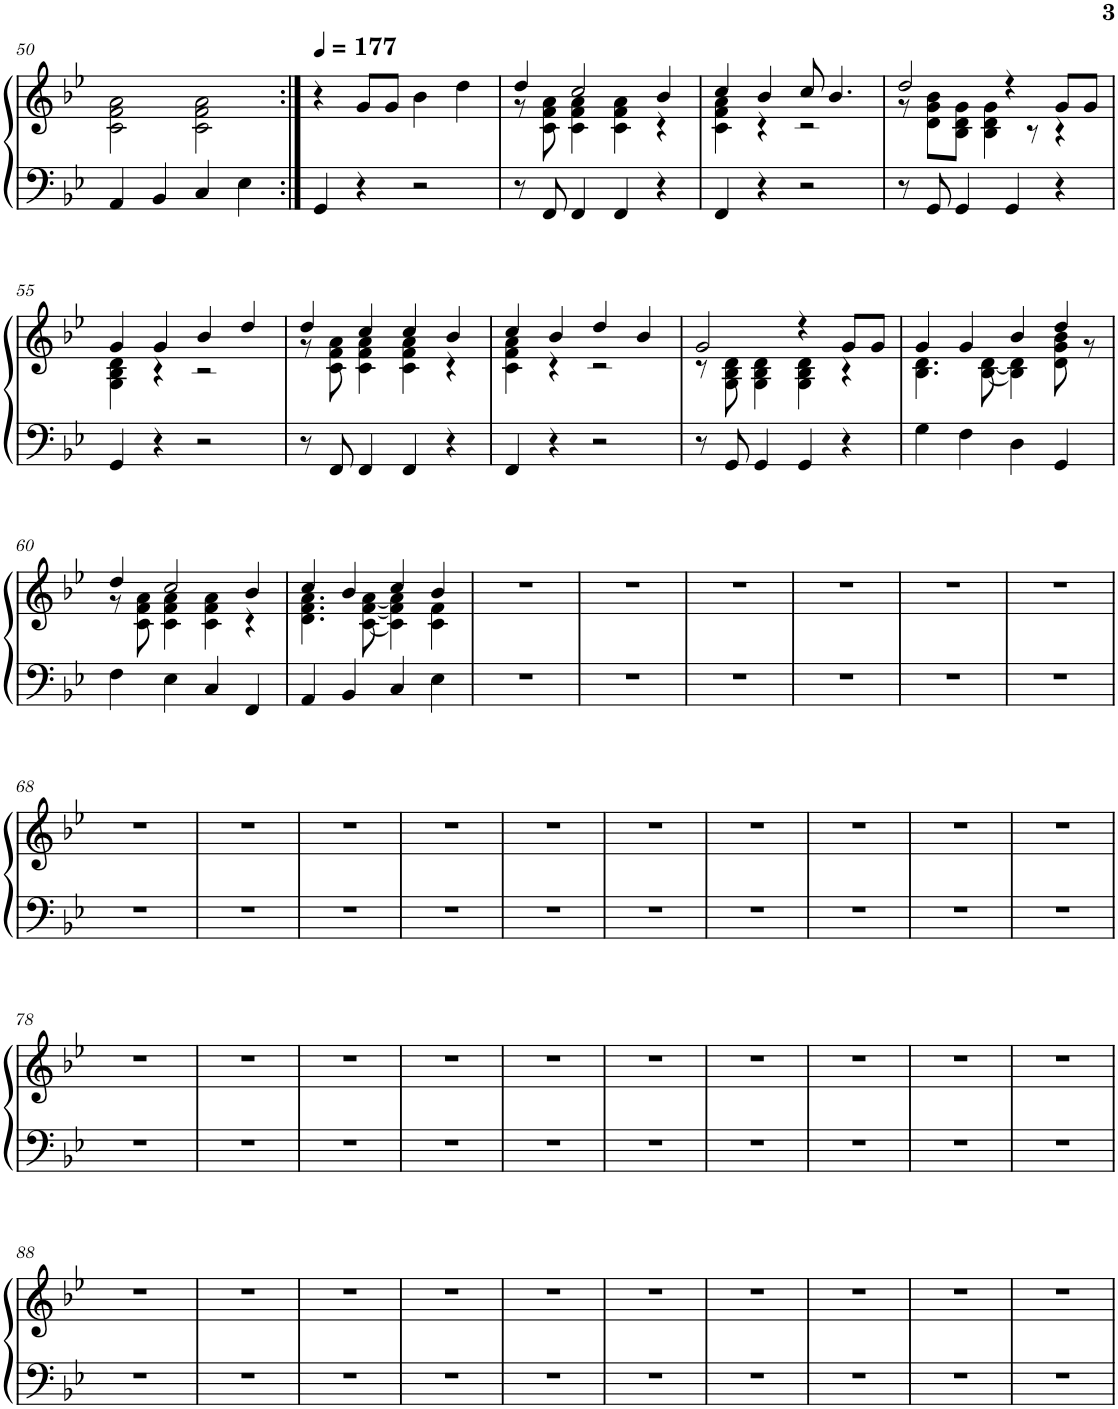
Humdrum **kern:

**kern	**kern
*part1	*part1
*staff2	*staff1
*I"Piano	*
*I'Pno.	*
!!LO:PB:g=z
*clefF4	*clefG2
*k[b-e-]	*k[b-e-]
*M4/4	*M4/4
=50	=50
*	*^
4AA/	1ryy	2c\ 2f\ 2a\
4BB-/	.	.
4C/	.	2c\ 2f\ 2a\
4E-\	.	.
*	*v	*v
=51:|!	=51:|!
*	*MM177
4GG/	4r
4r	8g/L
.	8g/J
2r	4b-\
.	4dd\
=52	=52
*	*^
8r	4dd/	8r
8FF/	.	8c\ 8f\ 8a\
4FF/	2cc/	4c\ 4f\ 4a\
4FF/	.	4c\ 4f\ 4a\
4r	4b-/	4r
=53	=53	=53
4FF/	4cc/	4c\ 4f\ 4a\
4r	4b-/	4r
2r	8cc/	2r
.	4.b-/	.
=54	=54	=54
8r	2dd/	8r
8GG/	.	8d\ 8g\ 8b-\L
4GG/	.	8B-\ 8d\ 8g\J
.	.	4B-\ 4d\ 4g\
4GG/	4r	.
.	.	8r
4r	8g/L	4r
.	8g/J	.
!!LO:LB:g=z	!!
=55	=55	=55
4GG/	4g/	4G\ 4B-\ 4d\
4r	4g/	4r
2r	4b-/	2r
.	4dd/	.
=56	=56	=56
8r	4dd/	8r
8FF/	.	8c\ 8f\ 8a\
4FF/	4cc/	4c\ 4f\ 4a\
4FF/	4cc/	4c\ 4f\ 4a\
4r	4b-/	4r
=57	=57	=57
4FF/	4cc/	4c\ 4f\ 4a\
4r	4b-/	4r
2r	4dd/	2r
.	4b-/	.
=58	=58	=58
8r	2g/	8r
8GG/	.	8G\ 8B-\ 8d\
4GG/	.	4G\ 4B-\ 4d\
4GG/	4r	4G\ 4B-\ 4d\
4r	8g/L	4r
.	8g/J	.
=59	=59	=59
4G\	4g/	4.B-\ 4.d\
4F\	4g/	.
.	.	[8B-\ [8d\
4D\	4b-/	4B-\] 4d\]
4GG/	4dd/	8d\ 8g\ 8b-\
.	.	8r
!!LO:LB:g=z	!!
=60	=60	=60
4F\	4dd/	8r
.	.	8c\ 8f\ 8a\
4E-\	2cc/	4c\ 4f\ 4a\
4C/	.	4c\ 4f\ 4a\
4FF/	4b-/	4r
=61	=61	=61
4AA/	4cc/	4.d\ 4.f\ 4.a\
4BB-/	4b-/	.
.	.	[8c\ [8f\ [8a\
4C/	4cc/	4c\] 4f\] 4a\]
4E-\	4b-/	4c\ 4f\
*	*v	*v
=62	=62
1r	1r
=63	=63
1r	1r
=64	=64
1r	1r
=65	=65
1r	1r
=66	=66
1r	1r
=67	=67
1r	1r
!!LO:LB:g=z
=68	=68
1r	1r
=69	=69
1r	1r
=70	=70
1r	1r
=71	=71
1r	1r
=72	=72
1r	1r
=73	=73
1r	1r
=74	=74
1r	1r
=75	=75
1r	1r
=76	=76
1r	1r
=77	=77
1r	1r
!!LO:LB:g=z
=78	=78
1r	1r
=79	=79
1r	1r
=80	=80
1r	1r
=81	=81
1r	1r
=82	=82
1r	1r
=83	=83
1r	1r
=84	=84
1r	1r
=85	=85
1r	1r
=86	=86
1r	1r
=87	=87
1r	1r
!!LO:LB:g=z
=88	=88
1r	1r
=89	=89
1r	1r
=90	=90
1r	1r
=91	=91
1r	1r
=92	=92
1r	1r
=93	=93
1r	1r
=94	=94
1r	1r
=95	=95
1r	1r
=96	=96
1r	1r
=97	=97
1r	1r
=	=
*-	*-
